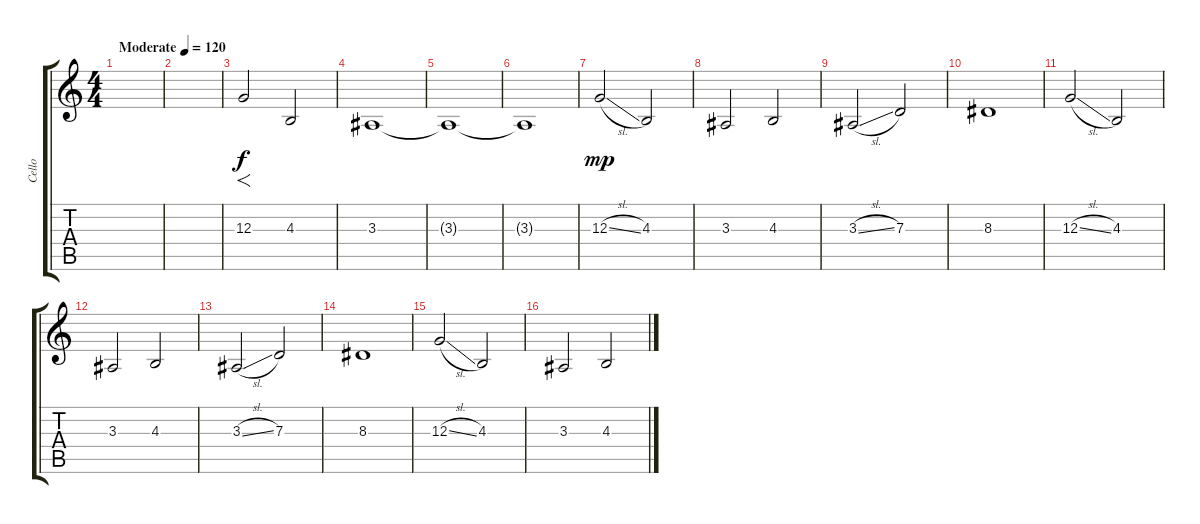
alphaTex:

\track ("Cello" "Cello") {instrument cello}
\staff {score tabs}
\tuning (E4 B3 G3 D3 A2 E2) {hide}
\ts (4 4)
\tempo (120 "Moderate")
\clef g2
\ks c
|
|
12.3.2{f} 4.3.2 |
3.3.1 |
3.3{t}.1{dy f} |
3.3{t}.1 |
12.3{sl}.2{dy mp} 4.3.2 |
3.3.2 4.3.2 |
3.3{sl}.2 7.3.2 |
8.3.1 |
12.3{sl}.2 4.3.2 |
3.3.2 4.3.2 |
3.3{sl}.2 7.3.2 |
8.3.1 |
12.3{sl}.2 4.3.2 |
3.3.2 4.3.2
